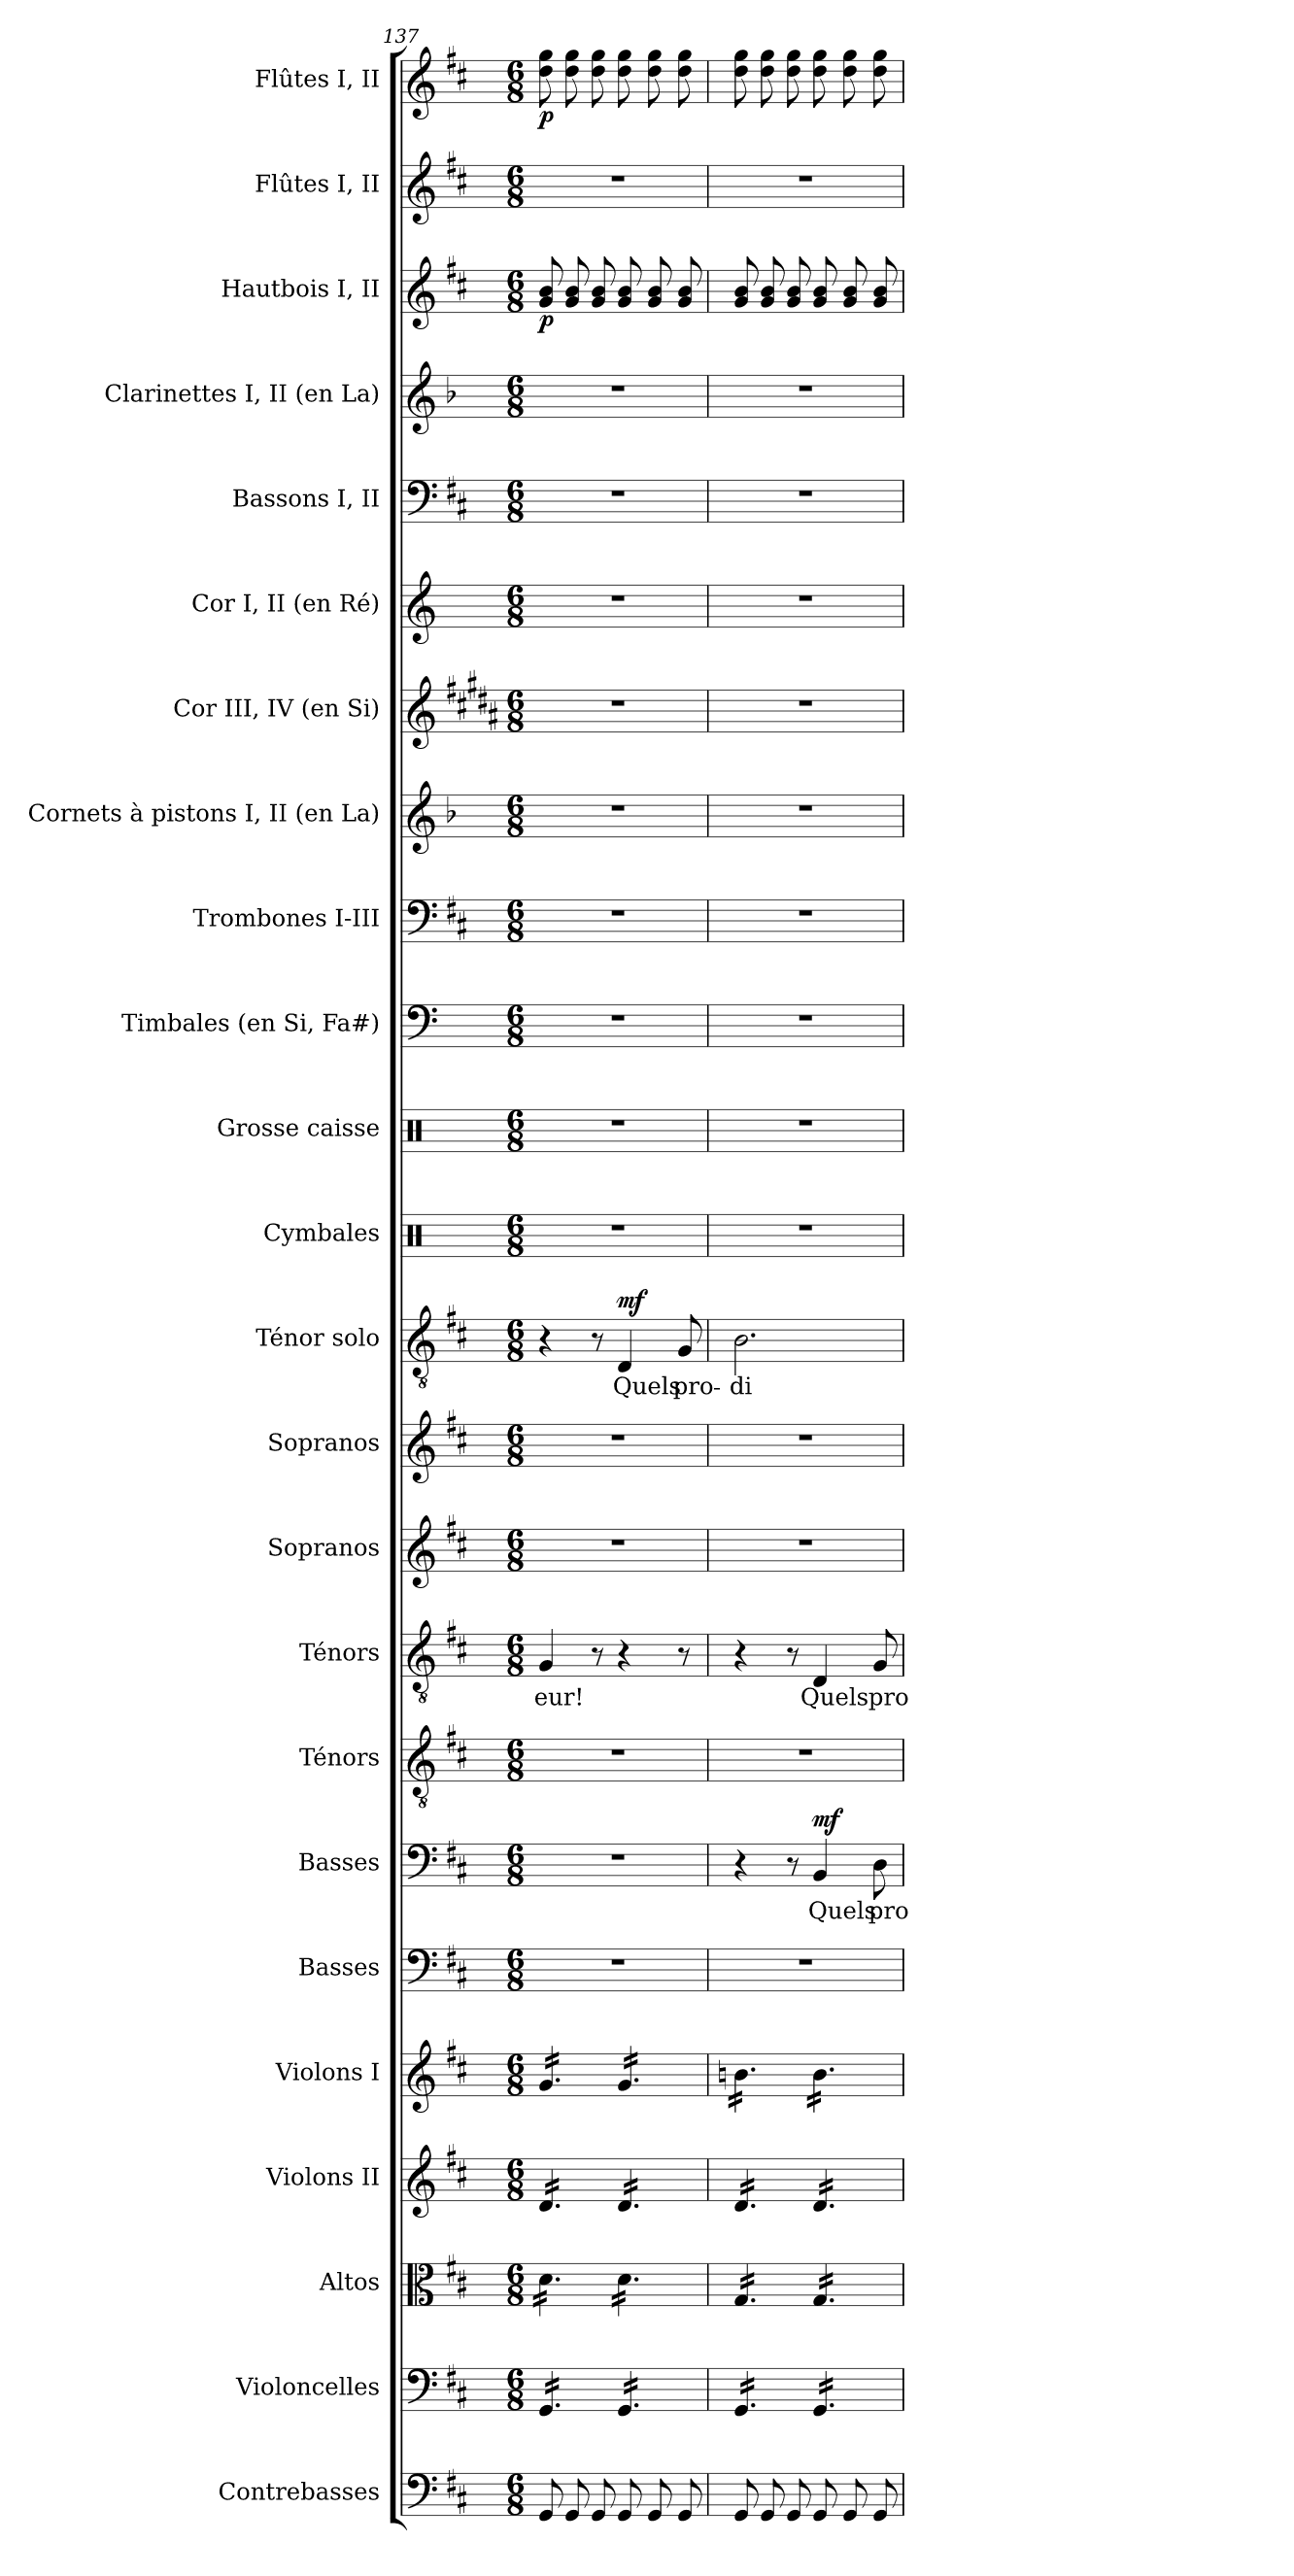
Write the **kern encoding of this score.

**kern	**kern	**kern	**kern	**kern	**kern	**kern	**text	**dynam	**kern	**kern	**text	**kern	**kern	**kern	**text	**dynam	**kern	**kern	**kern	**kern	**kern	**kern	**kern	**kern	**kern	**kern	**dynam	**kern	**kern	**dynam
*part24	*part23	*part22	*part21	*part20	*part19	*part18	*part18	*part18	*part17	*part16	*part16	*part15	*part14	*part13	*part13	*part13	*part12	*part11	*part10	*part9	*part8	*part7	*part6	*part5	*part4	*part3	*part3	*part2	*part1	*part1
*staff24	*staff23	*staff22	*staff21	*staff20	*staff19	*staff18	*staff18	*staff18	*staff17	*staff16	*staff16	*staff15	*staff14	*staff13	*staff13	*staff13	*staff12	*staff11	*staff10	*staff9	*staff8	*staff7	*staff6	*staff5	*staff4	*staff3	*staff3	*staff2	*staff1	*staff1
*I"Contrebasses	*I"Violoncelles	*I"Altos	*I"Violons II	*I"Violons I	*I"Basses	*I"Basses	*	*	*I"Ténors	*I"Ténors	*	*I"Sopranos	*I"Sopranos	*I"Ténor solo	*	*	*I"Cymbales	*I"Grosse caisse	*I"Timbales (en Si, Fa#)	*I"Trombones I-III	*I"Cornets à pistons I, II (en La)	*I"Cor III, IV (en Si)	*I"Cor I, II (en Ré)	*I"Bassons I, II	*I"Clarinettes I, II (en La)	*I"Hautbois I, II	*	*I"Flûtes I, II	*I"Flûtes I, II	*
*I'Cb.	*I'Vlles	*I'Altos	*I'Vns II	*I'Vns I	*I'Basses	*I'Basses	*	*	*I'Tén.	*I'Tén.	*	*I'Sopr.	*I'Sopr.	*I'Tén. solo	*	*	*I'Cym.	*I'G. c.	*I'Timb.	*I'Trb.	*I'C.à p. (La)	*I'Cor (Si)	*I'Cor (Ré)	*I'Bns	*I'Cl. (La)	*I'Hb.	*	*I'Fl.	*I'Fl.	*
*clefF4	*clefF4	*clefC3	*clefG2	*clefG2	*clefF4	*clefF4	*	*	*clefGv2	*clefGv2	*	*clefG2	*clefG2	*clefGv2	*	*	*clefX	*clefX	*clefF4	*clefF4	*clefG2	*clefG2	*clefG2	*clefF4	*clefG2	*clefG2	*	*clefG2	*clefG2	*
*ITrd7c12	*	*	*	*	*	*	*	*	*ITrd7c12	*ITrd7c12	*	*	*	*ITrd7c12	*	*	*	*	*	*	*ITrd2c3	*ITrd8c13	*ITrd6c10	*	*ITrd2c3	*	*	*	*	*
*k[f#c#]	*k[f#c#]	*k[f#c#]	*k[f#c#]	*k[f#c#]	*k[f#c#]	*k[f#c#]	*	*	*k[f#c#]	*k[f#c#]	*	*k[f#c#]	*k[f#c#]	*k[f#c#]	*	*	*k[]	*k[]	*k[]	*k[f#c#]	*k[f#c#]	*k[f#c#g#d#a#]	*k[f#c#]	*k[f#c#]	*k[f#c#]	*k[f#c#]	*	*k[f#c#]	*k[f#c#]	*
*D:	*D:	*D:	*D:	*D:	*D:	*D:	*	*	*D:	*D:	*	*D:	*D:	*D:	*	*	*C:	*C:	*C:	*D:	*D:	*B:	*D:	*D:	*D:	*D:	*	*D:	*D:	*
*M6/8	*M6/8	*M6/8	*M6/8	*M6/8	*M6/8	*M6/8	*	*	*M6/8	*M6/8	*	*M6/8	*M6/8	*M6/8	*	*	*M6/8	*M6/8	*M6/8	*M6/8	*M6/8	*M6/8	*M6/8	*M6/8	*M6/8	*M6/8	*	*M6/8	*M6/8	*
=137	=137	=137	=137	=137	=137	=137	=137	=137	=137	=137	=137	=137	=137	=137	=137	=137	=137	=137	=137	=137	=137	=137	=137	=137	=137	=137	=137	=137	=137	=137
!	!	!	!	!	!LO:N:vis=1	!LO:N:vis=1	!	!	!LO:N:vis=1	!	!	!	!	!	!	!	!	!	!	!	!	!	!	!	!	!	!	!	!	!
!	!	!	!	!	!	!	!	!	!	!	!LO:LY:b:color=#000000	!LO:N:vis=1	!LO:N:vis=1	!	!	!	!LO:N:vis=1	!LO:N:vis=1	!LO:N:vis=1	!LO:N:vis=1	!LO:N:vis=1	!LO:N:vis=1	!LO:N:vis=1	!LO:N:vis=1	!LO:N:vis=1	!	!	!LO:N:vis=1	!	!
*	*tremolo	*	*	*	*	*	*	*	*	*	*	*	*	*	*	*	*	*	*	*	*	*	*	*	*	*	*	*	*	*
*	*	*tremolo	*	*	*	*	*	*	*	*	*	*	*	*	*	*	*	*	*	*	*	*	*	*	*	*	*	*	*	*
*	*	*	*tremolo	*	*	*	*	*	*	*	*	*	*	*	*	*	*	*	*	*	*	*	*	*	*	*	*	*	*	*
*	*	*	*	*tremolo	*	*	*	*	*	*	*	*	*	*	*	*	*	*	*	*	*	*	*	*	*	*	*	*	*	*
8GGGi/	16GGi/LL	16di\LL	16di/LL	16gi/LL	2.r	2.r	.	.	2.r	4GGi/	-eur!	2.r	2.r	4r	.	.	2.r	2.r	2.r	2.r	2.r	2.r	2.r	2.r	2.r	8gi/ 8bi	p	2.r	8ddi\ 8ggi	p
.	16GGi/	16di\	16di/	16gi/	.	.	.	.	.	.	.	.	.	.	.	.	.	.	.	.	.	.	.	.	.	.	.	.	.	.
8GGGi/	16GGi/	16di\	16di/	16gi/	.	.	.	.	.	.	.	.	.	.	.	.	.	.	.	.	.	.	.	.	.	8gi/ 8bi	.	.	8ddi\ 8ggi	.
.	16GGi/	16di\	16di/	16gi/	.	.	.	.	.	.	.	.	.	.	.	.	.	.	.	.	.	.	.	.	.	.	.	.	.	.
8GGGi/	16GGi/	16di\	16di/	16gi/	.	.	.	.	.	8r	.	.	.	8r	.	.	.	.	.	.	.	.	.	.	.	8gi/ 8bi	.	.	8ddi\ 8ggi	.
.	16GGi/JJ	16di\JJ	16di/JJ	16gi/JJ	.	.	.	.	.	.	.	.	.	.	.	.	.	.	.	.	.	.	.	.	.	.	.	.	.	.
!	!	!	!	!	!	!	!	!	!	!	!	!	!	!	!LO:LY:b:color=#000000	!	!	!	!	!	!	!	!	!	!	!	!	!	!	!
8GGGi/	16GGi/LL	16di\LL	16di/LL	16gi/LL	.	.	.	.	.	4r	.	.	.	4DDi/	Quels	mf	.	.	.	.	.	.	.	.	.	8gi/ 8bi	.	.	8ddi\ 8ggi	.
.	16GGi/	16di\	16di/	16gi/	.	.	.	.	.	.	.	.	.	.	.	.	.	.	.	.	.	.	.	.	.	.	.	.	.	.
8GGGi/	16GGi/	16di\	16di/	16gi/	.	.	.	.	.	.	.	.	.	.	.	.	.	.	.	.	.	.	.	.	.	8gi/ 8bi	.	.	8ddi\ 8ggi	.
.	16GGi/	16di\	16di/	16gi/	.	.	.	.	.	.	.	.	.	.	.	.	.	.	.	.	.	.	.	.	.	.	.	.	.	.
!	!	!	!	!	!	!	!	!	!	!	!	!	!	!	!LO:LY:b:color=#000000	!	!	!	!	!	!	!	!	!	!	!	!	!	!	!
8GGGi/	16GGi/	16di\	16di/	16gi/	.	.	.	.	.	8r	.	.	.	8GGi/	pro-	.	.	.	.	.	.	.	.	.	.	8gi/ 8bi	.	.	8ddi\ 8ggi	.
.	16GGi/JJ	16di\JJ	16di/JJ	16gi/JJ	.	.	.	.	.	.	.	.	.	.	.	.	.	.	.	.	.	.	.	.	.	.	.	.	.	.
=138	=138	=138	=138	=138	=138	=138	=138	=138	=138	=138	=138	=138	=138	=138	=138	=138	=138	=138	=138	=138	=138	=138	=138	=138	=138	=138	=138	=138	=138	=138
!	!	!	!	!	!LO:N:vis=1	!	!	!	!LO:N:vis=1	!	!	!LO:N:vis=1	!LO:N:vis=1	!	!	!	!	!	!	!	!	!	!	!	!	!	!	!	!	!
!	!	!	!	!	!	!	!	!	!	!	!	!	!	!	!LO:LY:b:color=#000000	!	!LO:N:vis=1	!LO:N:vis=1	!LO:N:vis=1	!LO:N:vis=1	!LO:N:vis=1	!LO:N:vis=1	!LO:N:vis=1	!LO:N:vis=1	!LO:N:vis=1	!	!	!LO:N:vis=1	!	!
8GGGi/	16GGi/LL	16Gi/LL	16di/LL	16bni\LL	2.r	4r	.	.	2.r	4r	.	2.r	2.r	2.BBi\	-di-	.	2.r	2.r	2.r	2.r	2.r	2.r	2.r	2.r	2.r	8gi/ 8bi	.	2.r	8ddi\ 8ggi	.
.	16GGi/	16Gi/	16di/	16bni\	.	.	.	.	.	.	.	.	.	.	.	.	.	.	.	.	.	.	.	.	.	.	.	.	.	.
8GGGi/	16GGi/	16Gi/	16di/	16bni\	.	.	.	.	.	.	.	.	.	.	.	.	.	.	.	.	.	.	.	.	.	8gi/ 8bi	.	.	8ddi\ 8ggi	.
.	16GGi/	16Gi/	16di/	16bni\	.	.	.	.	.	.	.	.	.	.	.	.	.	.	.	.	.	.	.	.	.	.	.	.	.	.
8GGGi/	16GGi/	16Gi/	16di/	16bni\	.	8r	.	.	.	8r	.	.	.	.	.	.	.	.	.	.	.	.	.	.	.	8gi/ 8bi	.	.	8ddi\ 8ggi	.
.	16GGi/JJ	16Gi/JJ	16di/JJ	16bni\JJ	.	.	.	.	.	.	.	.	.	.	.	.	.	.	.	.	.	.	.	.	.	.	.	.	.	.
!	!	!	!	!	!	!	!LO:LY:b:color=#000000	!	!	!	!	!	!	!	!	!	!	!	!	!	!	!	!	!	!	!	!	!	!	!
!	!	!	!	!	!	!	!	!	!	!	!LO:LY:b:color=#000000	!	!	!	!	!	!	!	!	!	!	!	!	!	!	!	!	!	!	!
8GGGi/	16GGi/LL	16Gi/LL	16di/LL	16bi\LL	.	4BBi/	Quels	mf	.	4DDi/	Quels	.	.	.	.	.	.	.	.	.	.	.	.	.	.	8gi/ 8bi	.	.	8ddi\ 8ggi	.
.	16GGi/	16Gi/	16di/	16bi\	.	.	.	.	.	.	.	.	.	.	.	.	.	.	.	.	.	.	.	.	.	.	.	.	.	.
8GGGi/	16GGi/	16Gi/	16di/	16bi\	.	.	.	.	.	.	.	.	.	.	.	.	.	.	.	.	.	.	.	.	.	8gi/ 8bi	.	.	8ddi\ 8ggi	.
.	16GGi/	16Gi/	16di/	16bi\	.	.	.	.	.	.	.	.	.	.	.	.	.	.	.	.	.	.	.	.	.	.	.	.	.	.
!	!	!	!	!	!	!	!LO:LY:b:color=#000000	!	!	!	!	!	!	!	!	!	!	!	!	!	!	!	!	!	!	!	!	!	!	!
!	!	!	!	!	!	!	!	!	!	!	!LO:LY:b:color=#000000	!	!	!	!	!	!	!	!	!	!	!	!	!	!	!	!	!	!	!
8GGGi/	16GGi/	16Gi/	16di/	16bi\	.	8Di\	pro-	.	.	8GGi/	pro-	.	.	.	.	.	.	.	.	.	.	.	.	.	.	8gi/ 8bi	.	.	8ddi\ 8ggi	.
.	16GGi/JJ	16Gi/JJ	16di/JJ	16bi\JJ	.	.	.	.	.	.	.	.	.	.	.	.	.	.	.	.	.	.	.	.	.	.	.	.	.	.
*	*	*	*	*Xtremolo	*	*	*	*	*	*	*	*	*	*	*	*	*	*	*	*	*	*	*	*	*	*	*	*	*	*
*	*	*	*Xtremolo	*	*	*	*	*	*	*	*	*	*	*	*	*	*	*	*	*	*	*	*	*	*	*	*	*	*	*
*	*	*Xtremolo	*	*	*	*	*	*	*	*	*	*	*	*	*	*	*	*	*	*	*	*	*	*	*	*	*	*	*	*
*	*Xtremolo	*	*	*	*	*	*	*	*	*	*	*	*	*	*	*	*	*	*	*	*	*	*	*	*	*	*	*	*	*
=	=	=	=	=	=	=	=	=	=	=	=	=	=	=	=	=	=	=	=	=	=	=	=	=	=	=	=	=	=	=
*-	*-	*-	*-	*-	*-	*-	*-	*-	*-	*-	*-	*-	*-	*-	*-	*-	*-	*-	*-	*-	*-	*-	*-	*-	*-	*-	*-	*-	*-	*-
